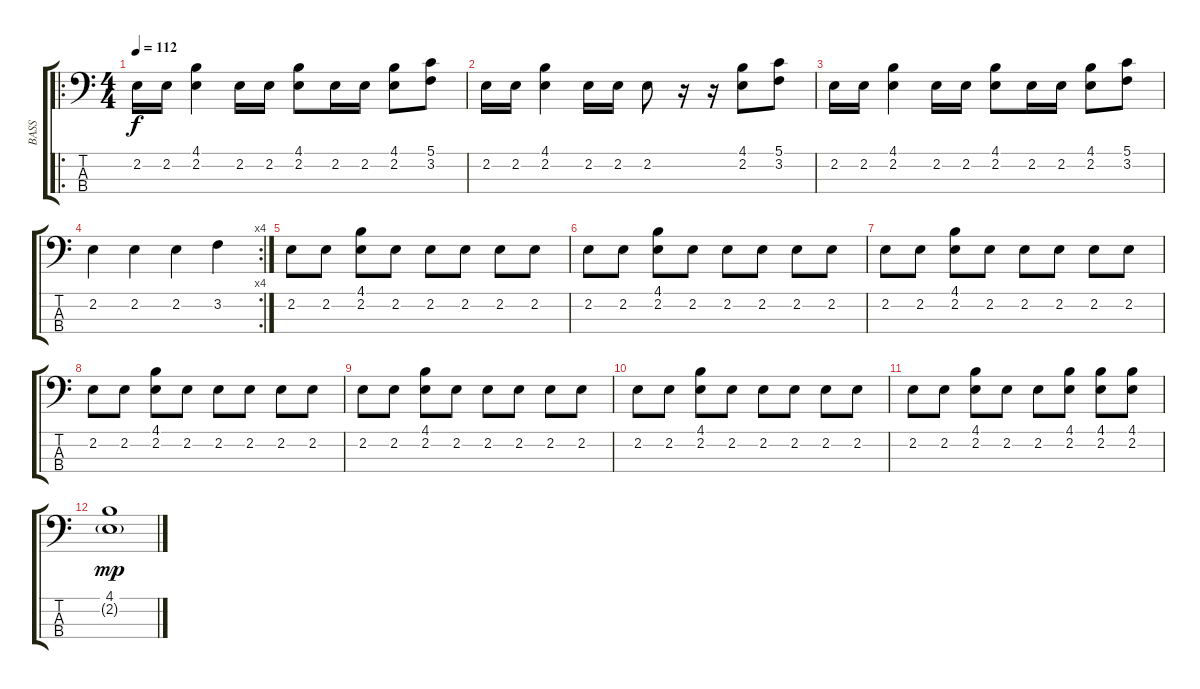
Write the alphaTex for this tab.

\track ("BASS" "BASS") {instrument electricbassfinger}
\staff {score tabs}
\tuning (G2 D2 A1 E1) {hide}
\ro
\ts (4 4)
\tempo 112
\clef f4
\ks c
2.2.16{dy f} 2.2.16 (4.1 2.2).4 2.2.16 2.2.16 (4.1 2.2).8 2.2.16 2.2.16 (4.1 2.2).8 (5.1 3.2).8 |
2.2.16 2.2.16 (4.1 2.2).4 2.2.16 2.2.16 2.2.8 r.16 r.16 (4.1 2.2).8 (5.1 3.2).8 |
2.2.16 2.2.16 (4.1 2.2).4 2.2.16 2.2.16 (4.1 2.2).8 2.2.16 2.2.16 (4.1 2.2).8 (5.1 3.2).8 |
\rc 4
2.2.4 2.2.4 2.2.4 3.2.4 |
2.2.8 2.2.8 (4.1 2.2).8 2.2.8 2.2.8 2.2.8 2.2.8 2.2.8 |
2.2.8 2.2.8 (4.1 2.2).8 2.2.8 2.2.8 2.2.8 2.2.8 2.2.8 |
2.2.8 2.2.8 (4.1 2.2).8 2.2.8 2.2.8 2.2.8 2.2.8 2.2.8 |
2.2.8 2.2.8 (4.1 2.2).8 2.2.8 2.2.8 2.2.8 2.2.8 2.2.8 |
2.2.8 2.2.8 (4.1 2.2).8 2.2.8 2.2.8 2.2.8 2.2.8 2.2.8 |
2.2.8 2.2.8 (4.1 2.2).8 2.2.8 2.2.8 2.2.8 2.2.8 2.2.8 |
2.2.8 2.2.8 (4.1 2.2).8 2.2.8 2.2.8 (4.1 2.2).8 (4.1 2.2).8 (4.1 2.2).8 |
(4.1 2.2{g}).1{dy mp}
